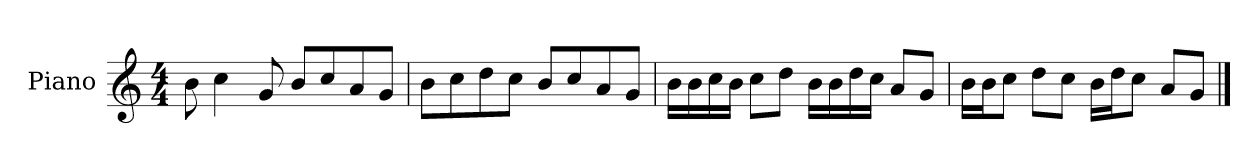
**kern
*part1
*staff1
*I"Piano
*I'P-no
*clefG2
*k[]
*M4/4
*MM90
=1
8b\
4cc\
8g/
8b/L
8cc/
8a/
8g/J
=2
8b\L
8cc\
8dd\
8cc\J
8b/L
8cc/
8a/
8g/J
=3
16b\LL
16b\
16cc\
16b\JJ
8cc\L
8dd\J
16b\LL
16b\
16dd\
16cc\JJ
8a/L
8g/J
=4
16b\LL
16b\J
8cc\J
8dd\L
8cc\J
16b\LL
16dd\J
8cc\J
8a/L
8g/J
==
*-
